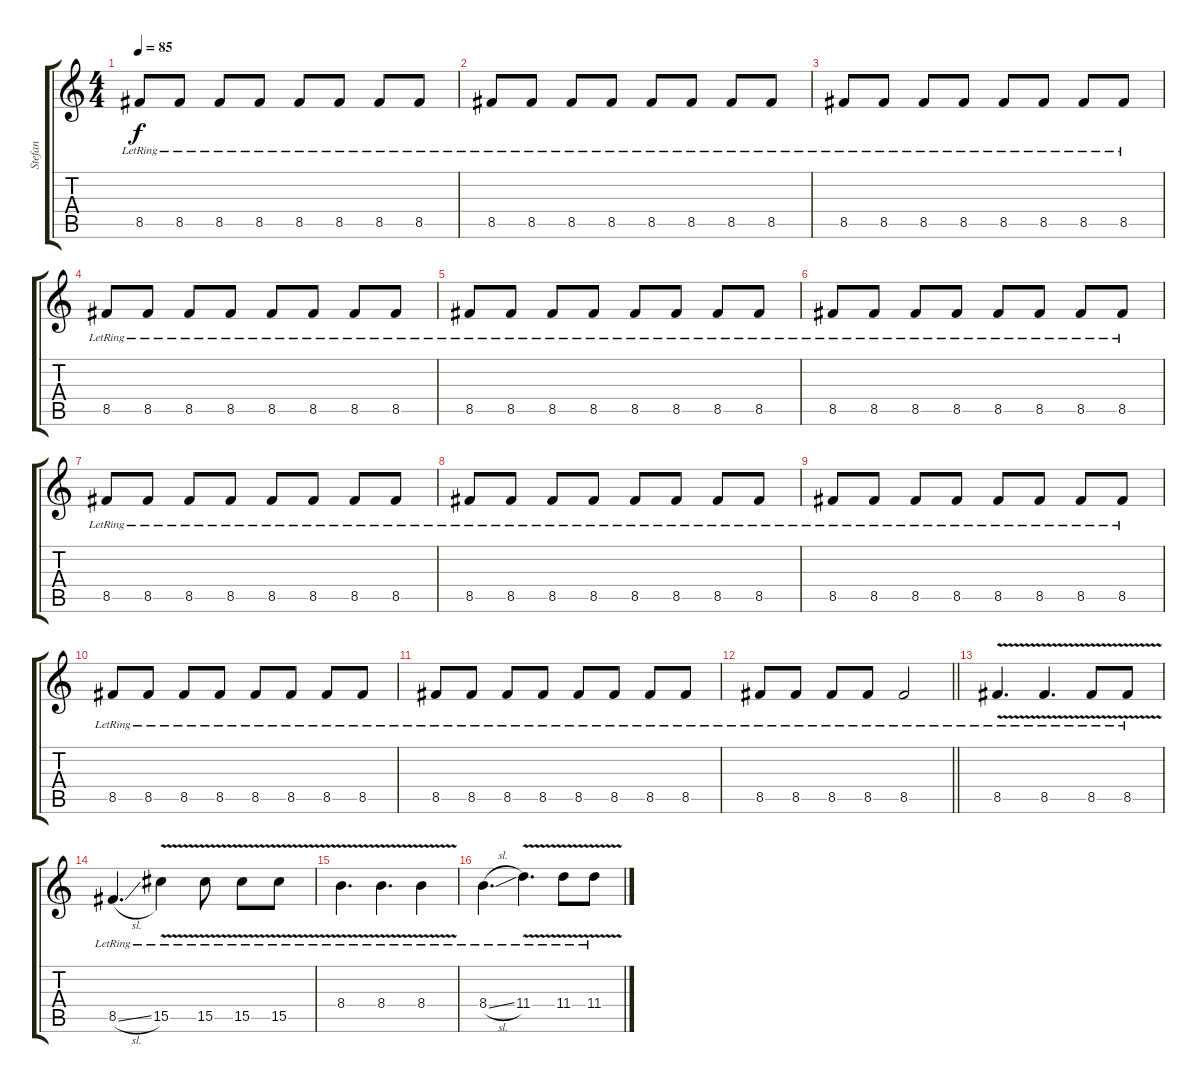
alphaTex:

\track ("Stefan" "Stefan") {instrument distortionguitar}
\staff {score tabs}
\tuning (C4 C4 Ab3 Eb3 Bb2 F2) {hide}
\ts (4 4)
\tempo 85
\clef g2
\ks c
8.5{lr}.8{dy f} 8.5{lr}.8 8.5{lr}.8 8.5{lr}.8 8.5{lr}.8 8.5{lr}.8 8.5{lr}.8 8.5{lr}.8 |
8.5{lr}.8 8.5{lr}.8 8.5{lr}.8 8.5{lr}.8 8.5{lr}.8 8.5{lr}.8 8.5{lr}.8 8.5{lr}.8 |
8.5{lr}.8 8.5{lr}.8 8.5{lr}.8 8.5{lr}.8 8.5{lr}.8 8.5{lr}.8 8.5{lr}.8 8.5{lr}.8 |
8.5{lr}.8 8.5{lr}.8 8.5{lr}.8 8.5{lr}.8 8.5{lr}.8 8.5{lr}.8 8.5{lr}.8 8.5{lr}.8 |
8.5{lr}.8 8.5{lr}.8 8.5{lr}.8 8.5{lr}.8 8.5{lr}.8 8.5{lr}.8 8.5{lr}.8 8.5{lr}.8 |
8.5{lr}.8 8.5{lr}.8 8.5{lr}.8 8.5{lr}.8 8.5{lr}.8 8.5{lr}.8 8.5{lr}.8 8.5{lr}.8 |
8.5{lr}.8 8.5{lr}.8 8.5{lr}.8 8.5{lr}.8 8.5{lr}.8 8.5{lr}.8 8.5{lr}.8 8.5{lr}.8 |
8.5{lr}.8 8.5{lr}.8 8.5{lr}.8 8.5{lr}.8 8.5{lr}.8 8.5{lr}.8 8.5{lr}.8 8.5{lr}.8 |
8.5{lr}.8 8.5{lr}.8 8.5{lr}.8 8.5{lr}.8 8.5{lr}.8 8.5{lr}.8 8.5{lr}.8 8.5{lr}.8 |
8.5{lr}.8 8.5{lr}.8 8.5{lr}.8 8.5{lr}.8 8.5{lr}.8 8.5{lr}.8 8.5{lr}.8 8.5{lr}.8 |
8.5{lr}.8 8.5{lr}.8 8.5{lr}.8 8.5{lr}.8 8.5{lr}.8 8.5{lr}.8 8.5{lr}.8 8.5{lr}.8 |
\barLineRight lightlight
8.5{lr}.8 8.5{lr}.8 8.5{lr}.8 8.5{lr}.8 8.5{lr}.2{volume 10} |
8.5{v lr}.4{d instrument distortionguitar} 8.5{v lr}.4{d} 8.5{v lr}.8 8.5{v lr}.8 |
8.5{sl lr}.4{d} 15.5{v lr}.4 15.5{v lr}.8 15.5{v lr}.8 15.5{v lr}.8 |
8.4{v lr}.4{d} 8.4{v lr}.4{d} 8.4{v lr}.4 |
8.4{sl lr}.4{d} 11.4{v lr}.4{d} 11.4{v lr}.8 11.4{v lr}.8
